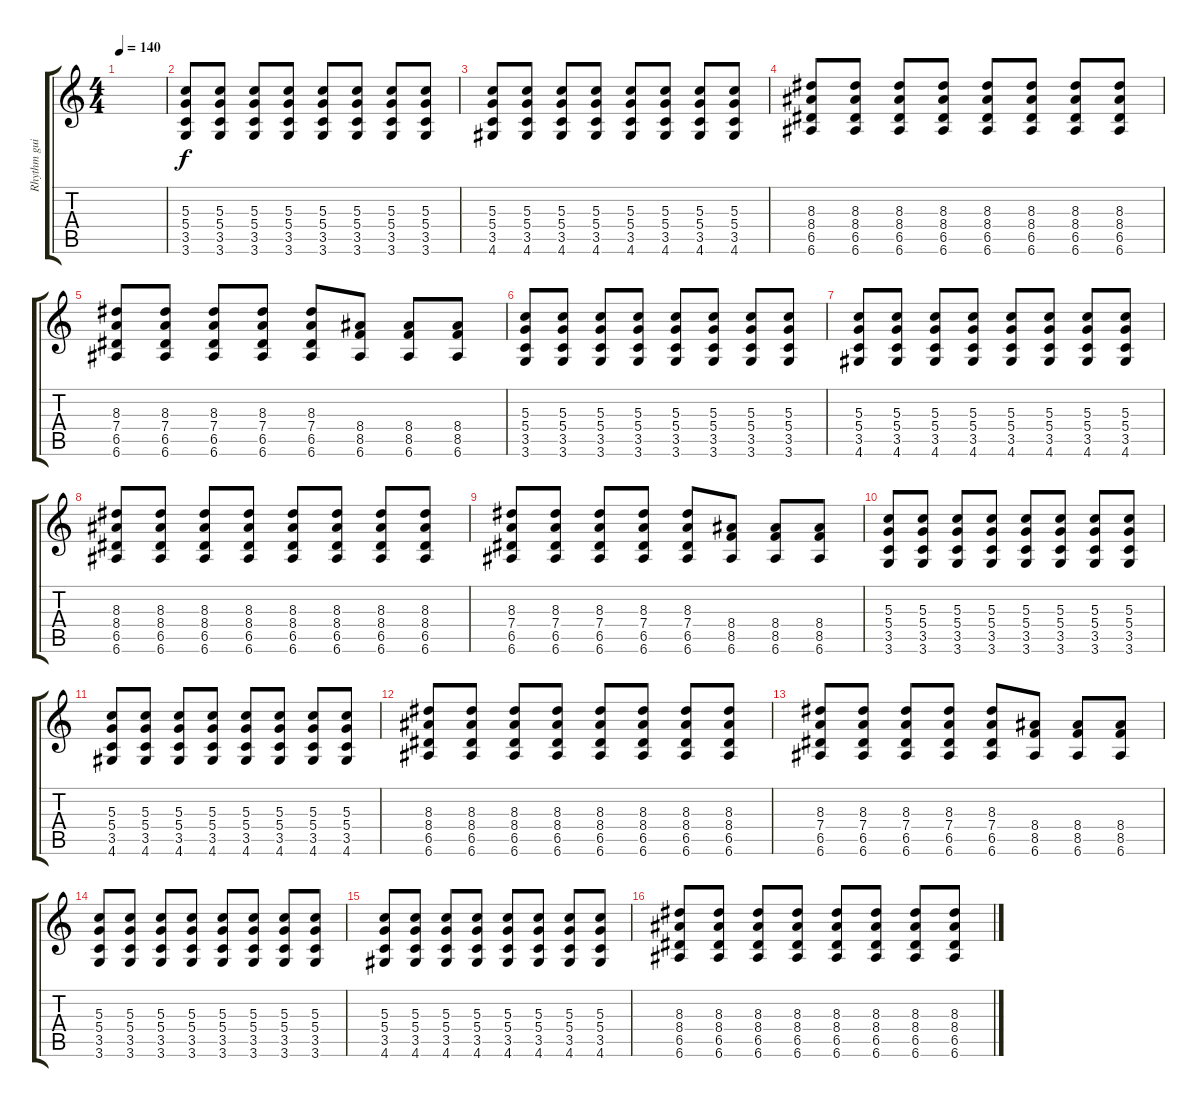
\track ("Rhythm guitar" "Rhythm gui") {instrument distortionguitar}
\staff {score tabs}
\tuning (E4 B3 G3 D3 A2 E2) {hide}
\ts (4 4)
\tempo 140
\clef g2
\ks c
|
(5.3 5.4 3.5 3.6).8 (5.3 5.4 3.5 3.6).8 (5.3 5.4 3.5 3.6).8 (5.3 5.4 3.5 3.6).8 (5.3 5.4 3.5 3.6).8 (5.3 5.4 3.5 3.6).8 (5.3 5.4 3.5 3.6).8 (5.3 5.4 3.5 3.6).8 |
(5.3 5.4 3.5 4.6).8 (5.3 5.4 3.5 4.6).8 (5.3 5.4 3.5 4.6).8 (5.3 5.4 3.5 4.6).8 (5.3 5.4 3.5 4.6).8 (5.3 5.4 3.5 4.6).8 (5.3 5.4 3.5 4.6).8 (5.3 5.4 3.5 4.6).8 |
(8.3 8.4 6.5 6.6).8 (8.3 8.4 6.5 6.6).8 (8.3 8.4 6.5 6.6).8 (8.3 8.4 6.5 6.6).8 (8.3 8.4 6.5 6.6).8 (8.3 8.4 6.5 6.6).8 (8.3 8.4 6.5 6.6).8 (8.3 8.4 6.5 6.6).8 |
(8.3 7.4 6.5 6.6).8 (8.3 7.4 6.5 6.6).8 (8.3 7.4 6.5 6.6).8 (8.3 7.4 6.5 6.6).8 (8.3 7.4 6.5 6.6).8 (8.4 8.5 6.6).8 (8.4 8.5 6.6).8 (8.4 8.5 6.6).8 |
(5.3 5.4 3.5 3.6).8 (5.3 5.4 3.5 3.6).8 (5.3 5.4 3.5 3.6).8 (5.3 5.4 3.5 3.6).8 (5.3 5.4 3.5 3.6).8 (5.3 5.4 3.5 3.6).8 (5.3 5.4 3.5 3.6).8 (5.3 5.4 3.5 3.6).8 |
(5.3 5.4 3.5 4.6).8 (5.3 5.4 3.5 4.6).8 (5.3 5.4 3.5 4.6).8 (5.3 5.4 3.5 4.6).8 (5.3 5.4 3.5 4.6).8 (5.3 5.4 3.5 4.6).8 (5.3 5.4 3.5 4.6).8 (5.3 5.4 3.5 4.6).8 |
(8.3 8.4 6.5 6.6).8 (8.3 8.4 6.5 6.6).8 (8.3 8.4 6.5 6.6).8 (8.3 8.4 6.5 6.6).8 (8.3 8.4 6.5 6.6).8 (8.3 8.4 6.5 6.6).8 (8.3 8.4 6.5 6.6).8 (8.3 8.4 6.5 6.6).8 |
(8.3 7.4 6.5 6.6).8 (8.3 7.4 6.5 6.6).8 (8.3 7.4 6.5 6.6).8 (8.3 7.4 6.5 6.6).8 (8.3 7.4 6.5 6.6).8 (8.4 8.5 6.6).8 (8.4 8.5 6.6).8 (8.4 8.5 6.6).8 |
(5.3 5.4 3.5 3.6).8 (5.3 5.4 3.5 3.6).8 (5.3 5.4 3.5 3.6).8 (5.3 5.4 3.5 3.6).8 (5.3 5.4 3.5 3.6).8 (5.3 5.4 3.5 3.6).8 (5.3 5.4 3.5 3.6).8 (5.3 5.4 3.5 3.6).8 |
(5.3 5.4 3.5 4.6).8 (5.3 5.4 3.5 4.6).8 (5.3 5.4 3.5 4.6).8 (5.3 5.4 3.5 4.6).8 (5.3 5.4 3.5 4.6).8 (5.3 5.4 3.5 4.6).8 (5.3 5.4 3.5 4.6).8 (5.3 5.4 3.5 4.6).8 |
(8.3 8.4 6.5 6.6).8 (8.3 8.4 6.5 6.6).8 (8.3 8.4 6.5 6.6).8 (8.3 8.4 6.5 6.6).8 (8.3 8.4 6.5 6.6).8 (8.3 8.4 6.5 6.6).8 (8.3 8.4 6.5 6.6).8 (8.3 8.4 6.5 6.6).8 |
(8.3 7.4 6.5 6.6).8 (8.3 7.4 6.5 6.6).8 (8.3 7.4 6.5 6.6).8 (8.3 7.4 6.5 6.6).8 (8.3 7.4 6.5 6.6).8 (8.4 8.5 6.6).8 (8.4 8.5 6.6).8 (8.4 8.5 6.6).8 |
(5.3 5.4 3.5 3.6).8 (5.3 5.4 3.5 3.6).8 (5.3 5.4 3.5 3.6).8 (5.3 5.4 3.5 3.6).8 (5.3 5.4 3.5 3.6).8 (5.3 5.4 3.5 3.6).8 (5.3 5.4 3.5 3.6).8 (5.3 5.4 3.5 3.6).8 |
(5.3 5.4 3.5 4.6).8 (5.3 5.4 3.5 4.6).8 (5.3 5.4 3.5 4.6).8 (5.3 5.4 3.5 4.6).8 (5.3 5.4 3.5 4.6).8 (5.3 5.4 3.5 4.6).8 (5.3 5.4 3.5 4.6).8 (5.3 5.4 3.5 4.6).8 |
(8.3 8.4 6.5 6.6).8 (8.3 8.4 6.5 6.6).8 (8.3 8.4 6.5 6.6).8 (8.3 8.4 6.5 6.6).8 (8.3 8.4 6.5 6.6).8 (8.3 8.4 6.5 6.6).8 (8.3 8.4 6.5 6.6).8 (8.3 8.4 6.5 6.6).8
